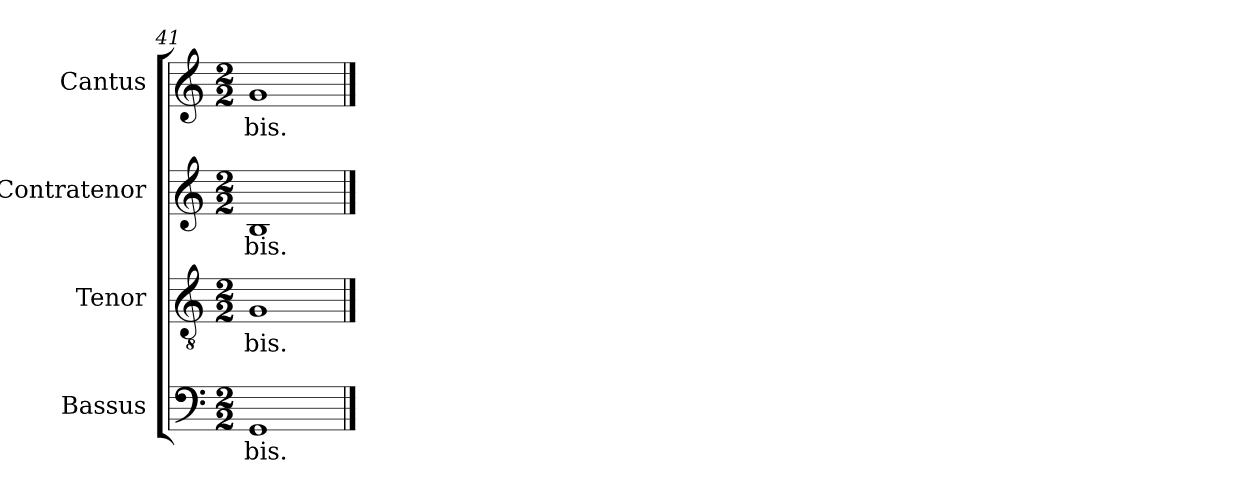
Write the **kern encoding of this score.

**kern	**text	**kern	**text	**kern	**text	**kern	**text
*part4	*part4	*part3	*part3	*part2	*part2	*part1	*part1
*staff4	*staff4	*staff3	*staff3	*staff2	*staff2	*staff1	*staff1
*I"Bassus	*	*I"Tenor	*	*I"Contratenor	*	*I"Cantus	*
*I'B.	*	*I'T.	*	*I'A.	*	*I'S.	*
*clefF4	*	*clefGv2	*	*clefG2	*	*clefG2	*
*	*	*ITrd7c12	*	*	*	*	*
*k[]	*	*k[]	*	*k[]	*	*k[]	*
*C:	*	*C:	*	*C:	*	*C:	*
*M2/2	*	*M2/2	*	*M2/2	*	*M2/2	*
=41	=41	=41	=41	=41	=41	=41	=41
!	!LO:LY:b:color=#000000	!	!	!	!	!	!
!	!	!	!LO:LY:b:color=#000000	!	!	!	!
!	!	!	!	!	!LO:LY:b:color=#000000	!	!
!	!	!	!	!	!	!	!LO:LY:b:color=#000000
1GGi	-bis.	1GGi	-bis.	1Bi	-bis.	1gi	-bis.
==	==	==	==	==	==	==	==
*-	*-	*-	*-	*-	*-	*-	*-
